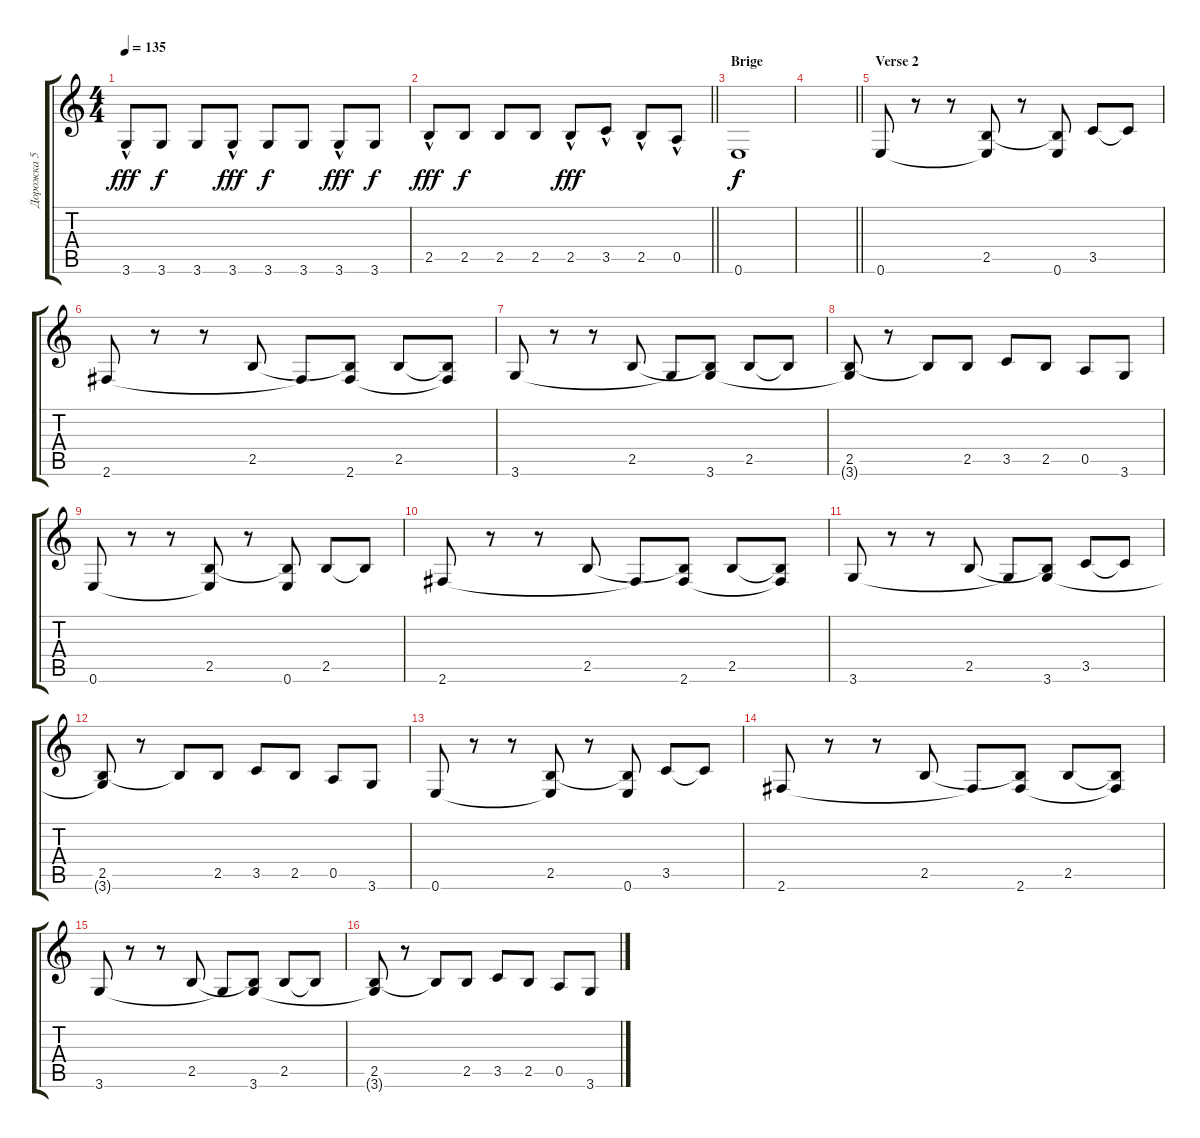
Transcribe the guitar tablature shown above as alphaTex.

\track ("Дорожка 5" "Дорожка 5") {instrument electricbassfinger}
\staff {score tabs}
\tuning (E4 B3 G3 D3 A2 E2) {hide}
\ts (4 4)
\tempo 135
\clef g2
\ks c
3.6{hac}.8{dy fff} 3.6.8{dy f} 3.6.8 3.6{hac}.8{dy fff} 3.6.8{dy f} 3.6.8 3.6{hac}.8{dy fff} 3.6.8{dy f} |
\barLineRight lightlight
2.5{hac}.8{dy fff} 2.5.8{dy f} 2.5.8 2.5.8 2.5{hac}.8{dy fff} 3.5{hac}.8 2.5{hac}.8 0.5{hac}.8 |
\section ("" "Brige")
0.6.1{dy f} |
\barLineRight lightlight
|
\section ("" "Verse 2")
0.6.8 r.8 r.8 (2.5 0.6{t}).8 r.8 (2.5{t} 0.6).8 3.5.8 3.5{t}.8 |
2.6.8 r.8 r.8 2.5.8 2.6{t}.8 (2.5{t} 2.6).8 2.5.8 (2.5{t} 2.6{t}).8 |
3.6.8 r.8 r.8 2.5.8 3.6{t}.8 (2.5{t} 3.6).8 2.5.8 2.5{t}.8 |
(2.5 3.6{t}).8 r.8 2.5{t}.8 2.5.8 3.5.8 2.5.8 0.5.8 3.6.8 |
0.6.8 r.8 r.8 (2.5 0.6{t}).8 r.8 (2.5{t} 0.6).8 2.5.8 2.5{t}.8 |
2.6.8 r.8 r.8 2.5.8 2.6{t}.8 (2.5{t} 2.6).8 2.5.8 (2.5{t} 2.6{t}).8 |
3.6.8 r.8 r.8 2.5.8 3.6{t}.8 (2.5{t} 3.6).8 3.5.8 3.5{t}.8 |
(2.5 3.6{t}).8 r.8 2.5{t}.8 2.5.8 3.5.8 2.5.8 0.5.8 3.6.8 |
0.6.8 r.8 r.8 (2.5 0.6{t}).8 r.8 (2.5{t} 0.6).8 3.5.8 3.5{t}.8 |
2.6.8 r.8 r.8 2.5.8 2.6{t}.8 (2.5{t} 2.6).8 2.5.8 (2.5{t} 2.6{t}).8 |
3.6.8 r.8 r.8 2.5.8 3.6{t}.8 (2.5{t} 3.6).8 2.5.8 2.5{t}.8 |
(2.5 3.6{t}).8 r.8 2.5{t}.8 2.5.8 3.5.8 2.5.8 0.5.8 3.6.8
